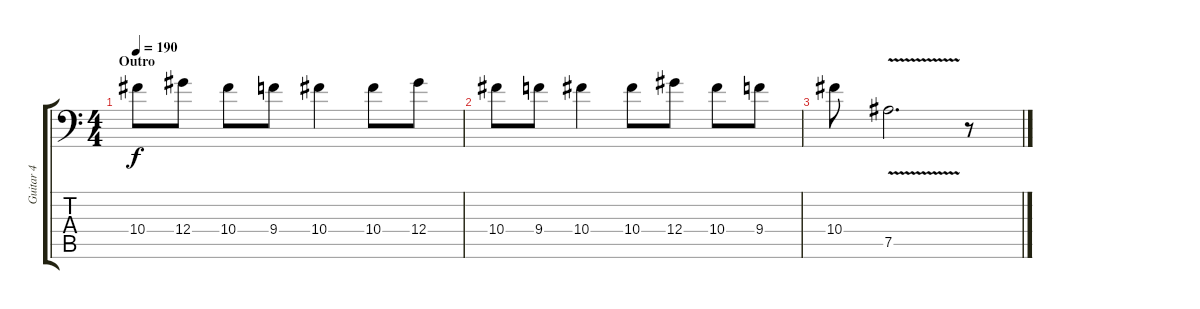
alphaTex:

\track ("Guitar 4" "Guitar 4") {instrument distortionguitar}
\staff {score tabs}
\tuning (Bb3 F3 Db3 Ab2 Eb2 Bb1) {hide}
\ts (4 4)
\section ("" "Outro")
\tempo 190
\clef f4
\ks c
10.4.8{dy f} 12.4.8 10.4.8 9.4.8 10.4.4 10.4.8 12.4.8 |
10.4.8 9.4.8 10.4.4 10.4.8 12.4.8 10.4.8 9.4.8 |
10.4.8 7.5{v}.2{d} r.8
